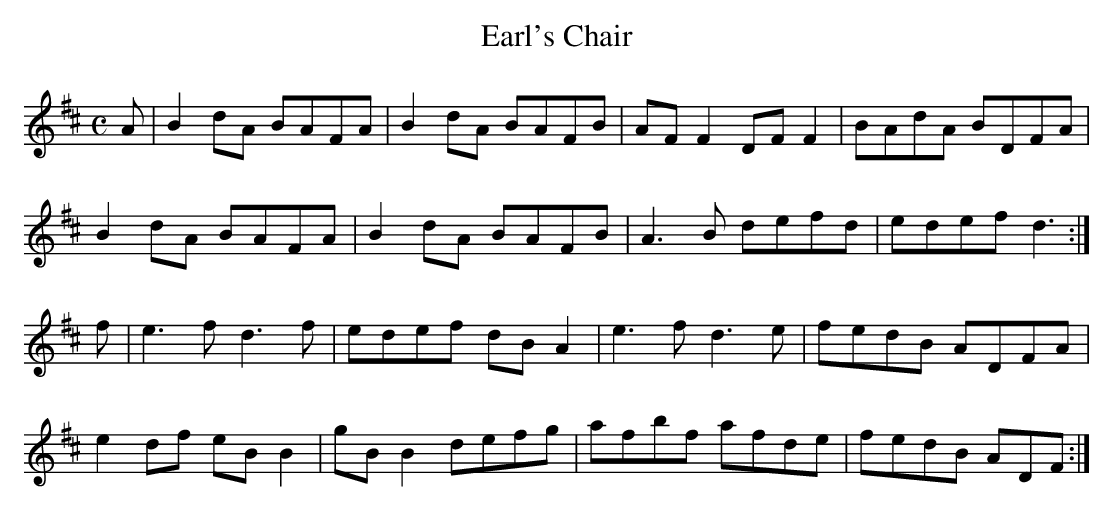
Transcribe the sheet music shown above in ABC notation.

X:1
T:Earl's Chair
M:C
L:1/8
K:D Major
A|B2dA BAFA|B2dA BAFB|AFF2 DFF2|BAdA BDFA|!
B2dA BAFA|B2dA BAFB|A3B defd|edef d3:|!
f|e3f d3f|edef dBA2|e3f d3e|fedB ADFA|!
e2df eBB2|gBB2 defg|afbf afde|fedB ADF:|!
